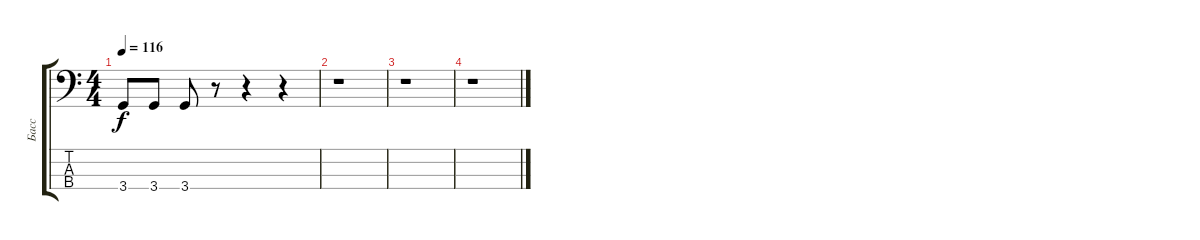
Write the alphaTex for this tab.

\track ("Басс" "Басс") {instrument electricbasspick}
\staff {score tabs}
\tuning (G2 D2 A1 E1) {hide}
\ts (4 4)
\tempo 116
\clef f4
\ks c
3.4.8{dy f} 3.4.8 3.4.8 r.8 r.4 r.4 |
r.1 |
r.1 |
r.1
